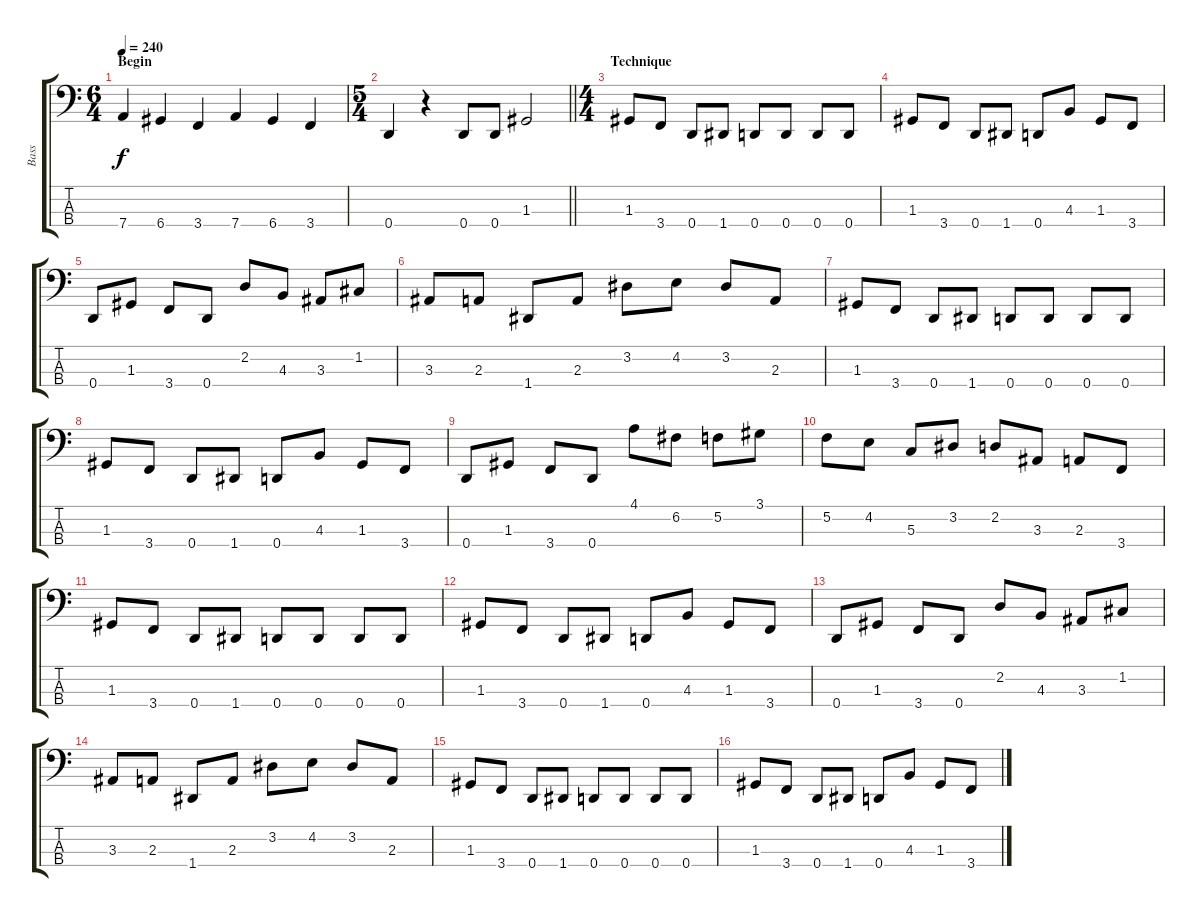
\track ("Bass" "Bass") {instrument electricbasspick}
\staff {score tabs}
\tuning (F2 C2 G1 D1) {hide}
\ts (6 4)
\section ("" "Begin")
\tempo 240
\clef f4
\ks c
7.4.4{dy f instrument electricbasspick} 6.4.4 3.4.4 7.4.4 6.4.4 3.4.4 |
\ts (5 4)
\barLineRight lightlight
0.4.4 r.4 0.4.8 0.4.8 1.3.2 |
\ts (4 4)
\section ("" "Technique")
1.3.8 3.4.8 0.4.8 1.4.8 0.4.8 0.4.8 0.4.8 0.4.8 |
1.3.8 3.4.8 0.4.8 1.4.8 0.4.8 4.3.8 1.3.8 3.4.8 |
0.4.8 1.3.8 3.4.8 0.4.8 2.2.8 4.3.8 3.3.8 1.2.8 |
3.3.8 2.3.8 1.4.8 2.3.8 3.2.8 4.2.8 3.2.8 2.3.8 |
1.3.8 3.4.8 0.4.8 1.4.8 0.4.8 0.4.8 0.4.8 0.4.8 |
1.3.8 3.4.8 0.4.8 1.4.8 0.4.8 4.3.8 1.3.8 3.4.8 |
0.4.8 1.3.8 3.4.8 0.4.8 4.1.8 6.2.8 5.2.8 3.1.8 |
5.2.8 4.2.8 5.3.8 3.2.8 2.2.8 3.3.8 2.3.8 3.4.8 |
1.3.8 3.4.8 0.4.8 1.4.8 0.4.8 0.4.8 0.4.8 0.4.8 |
1.3.8 3.4.8 0.4.8 1.4.8 0.4.8 4.3.8 1.3.8 3.4.8 |
0.4.8 1.3.8 3.4.8 0.4.8 2.2.8 4.3.8 3.3.8 1.2.8 |
3.3.8 2.3.8 1.4.8 2.3.8 3.2.8 4.2.8 3.2.8 2.3.8 |
1.3.8 3.4.8 0.4.8 1.4.8 0.4.8 0.4.8 0.4.8 0.4.8 |
1.3.8 3.4.8 0.4.8 1.4.8 0.4.8 4.3.8 1.3.8 3.4.8
